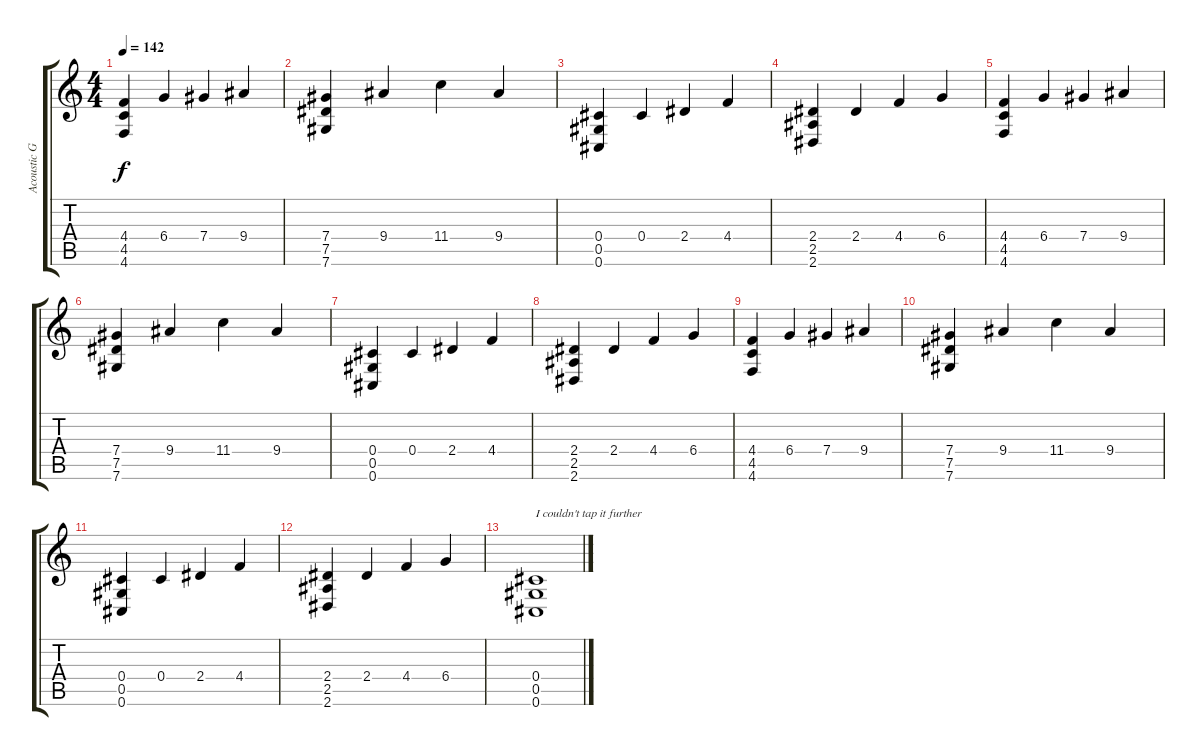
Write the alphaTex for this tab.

\track ("Acoustic Guitar" "Acoustic G") {instrument acousticguitarsteel}
\staff {score tabs}
\tuning (Eb4 Bb3 Gb3 Db3 Ab2 Db2) {hide}
\ts (4 4)
\tempo 142
\clef g2
\ks c
(4.4 4.5 4.6).4{dy f} 6.4.4 7.4.4 9.4.4 |
(7.4 7.5 7.6).4 9.4.4 11.4.4 9.4.4 |
(0.4 0.5 0.6).4 0.4.4 2.4.4 4.4.4 |
(2.4 2.5 2.6).4 2.4.4 4.4.4 6.4.4 |
(4.4 4.5 4.6).4 6.4.4 7.4.4 9.4.4 |
(7.4 7.5 7.6).4 9.4.4 11.4.4 9.4.4 |
(0.4 0.5 0.6).4 0.4.4 2.4.4 4.4.4 |
(2.4 2.5 2.6).4 2.4.4 4.4.4 6.4.4 |
(4.4 4.5 4.6).4 6.4.4 7.4.4 9.4.4 |
(7.4 7.5 7.6).4 9.4.4 11.4.4 9.4.4 |
(0.4 0.5 0.6).4 0.4.4 2.4.4 4.4.4 |
(2.4 2.5 2.6).4 2.4.4 4.4.4 6.4.4 |
(0.4 0.5 0.6).1{txt "I couldn't tap it further"}
